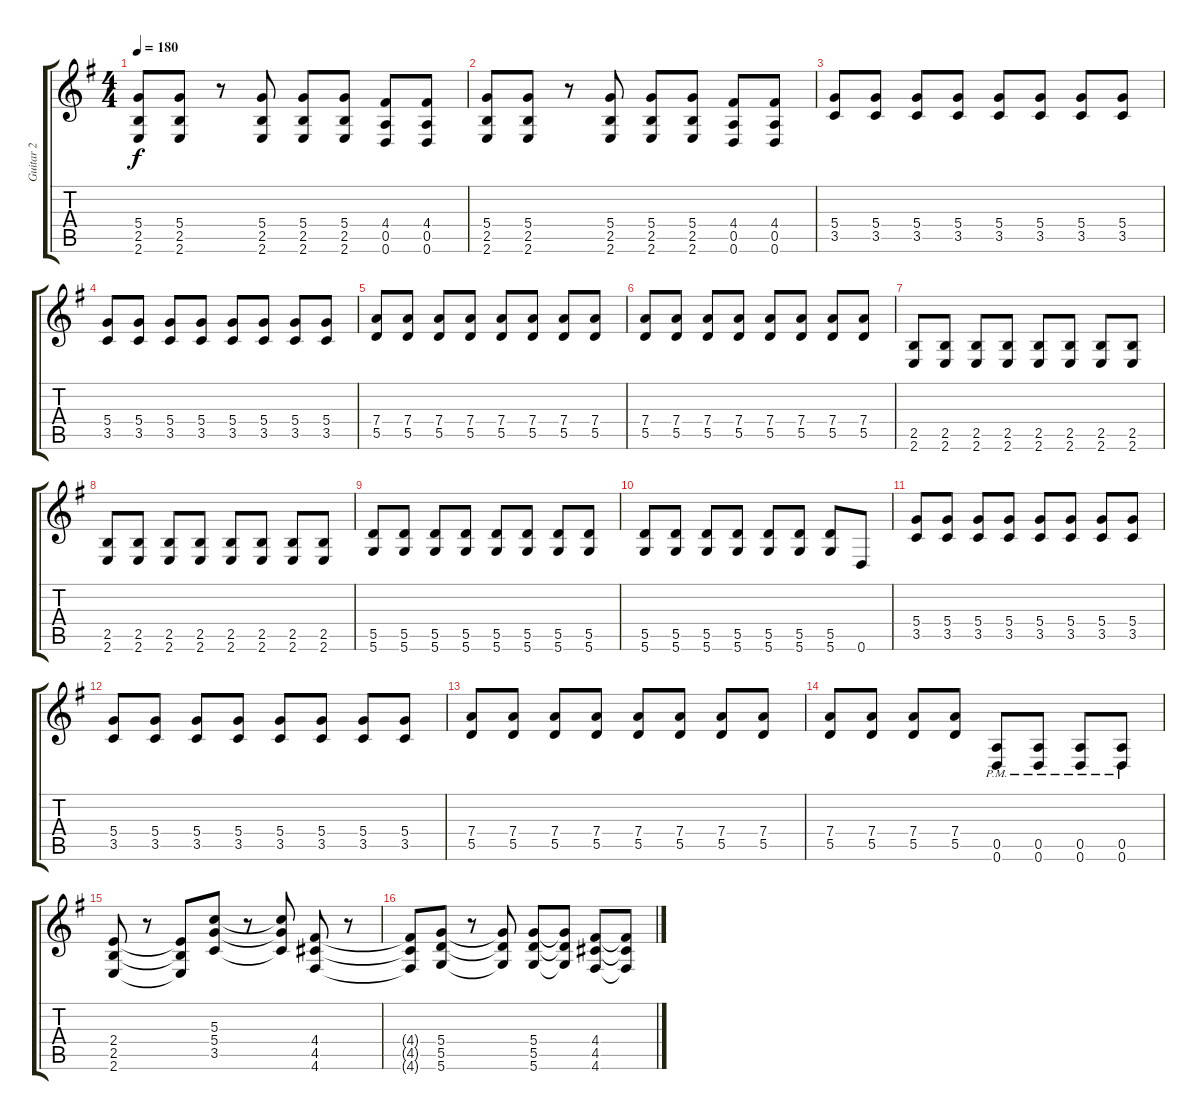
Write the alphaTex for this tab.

\track ("Guitar 2" "Guitar 2") {instrument distortionguitar}
\staff {score tabs}
\tuning (E4 B3 G3 D3 A2 D2) {hide}
\ts (4 4)
\tempo 180
\clef g2
\ks g
(5.4 2.5 2.6).8{dy f} (5.4 2.5 2.6).8 r.8 (5.4 2.5 2.6).8 (5.4 2.5 2.6).8 (5.4 2.5 2.6).8 (4.4 0.5 0.6).8 (4.4 0.5 0.6).8 |
(5.4 2.5 2.6).8 (5.4 2.5 2.6).8 r.8 (5.4 2.5 2.6).8 (5.4 2.5 2.6).8 (5.4 2.5 2.6).8 (4.4 0.5 0.6).8 (4.4 0.5 0.6).8 |
(5.4 3.5).8 (5.4 3.5).8 (5.4 3.5).8 (5.4 3.5).8 (5.4 3.5).8 (5.4 3.5).8 (5.4 3.5).8 (5.4 3.5).8 |
(5.4 3.5).8 (5.4 3.5).8 (5.4 3.5).8 (5.4 3.5).8 (5.4 3.5).8 (5.4 3.5).8 (5.4 3.5).8 (5.4 3.5).8 |
(7.4 5.5).8 (7.4 5.5).8 (7.4 5.5).8 (7.4 5.5).8 (7.4 5.5).8 (7.4 5.5).8 (7.4 5.5).8 (7.4 5.5).8 |
(7.4 5.5).8 (7.4 5.5).8 (7.4 5.5).8 (7.4 5.5).8 (7.4 5.5).8 (7.4 5.5).8 (7.4 5.5).8 (7.4 5.5).8 |
(2.5 2.6).8 (2.5 2.6).8 (2.5 2.6).8 (2.5 2.6).8 (2.5 2.6).8 (2.5 2.6).8 (2.5 2.6).8 (2.5 2.6).8 |
(2.5 2.6).8 (2.5 2.6).8 (2.5 2.6).8 (2.5 2.6).8 (2.5 2.6).8 (2.5 2.6).8 (2.5 2.6).8 (2.5 2.6).8 |
(5.5 5.6).8 (5.5 5.6).8 (5.5 5.6).8 (5.5 5.6).8 (5.5 5.6).8 (5.5 5.6).8 (5.5 5.6).8 (5.5 5.6).8 |
(5.5 5.6).8 (5.5 5.6).8 (5.5 5.6).8 (5.5 5.6).8 (5.5 5.6).8 (5.5 5.6).8 (5.5 5.6).8 0.6.8 |
(5.4 3.5).8 (5.4 3.5).8 (5.4 3.5).8 (5.4 3.5).8 (5.4 3.5).8 (5.4 3.5).8 (5.4 3.5).8 (5.4 3.5).8 |
(5.4 3.5).8 (5.4 3.5).8 (5.4 3.5).8 (5.4 3.5).8 (5.4 3.5).8 (5.4 3.5).8 (5.4 3.5).8 (5.4 3.5).8 |
(7.4 5.5).8 (7.4 5.5).8 (7.4 5.5).8 (7.4 5.5).8 (7.4 5.5).8 (7.4 5.5).8 (7.4 5.5).8 (7.4 5.5).8 |
(7.4 5.5).8 (7.4 5.5).8 (7.4 5.5).8 (7.4 5.5).8 (0.5{pm} 0.6{pm}).8 (0.5{pm} 0.6{pm}).8 (0.5{pm} 0.6{pm}).8 (0.5{pm} 0.6{pm}).8 |
(2.4 2.5 2.6).8 r.8 (2.4{t} 2.5{t} 2.6{t}).8 (5.3 5.4 3.5).8 r.8 (5.3{t} 5.4{t} 3.5{t}).8 (4.4 4.5 4.6).8 r.8 |
(4.4{t} 4.5{t} 4.6{t}).8 (5.4 5.5 5.6).8 r.8 (5.4{t} 5.5{t} 5.6{t}).8 (5.4 5.5 5.6).8 (5.4{t} 5.5{t} 5.6{t}).8 (4.4 4.5 4.6).8 (4.4{t} 4.5{t} 4.6{t}).8
